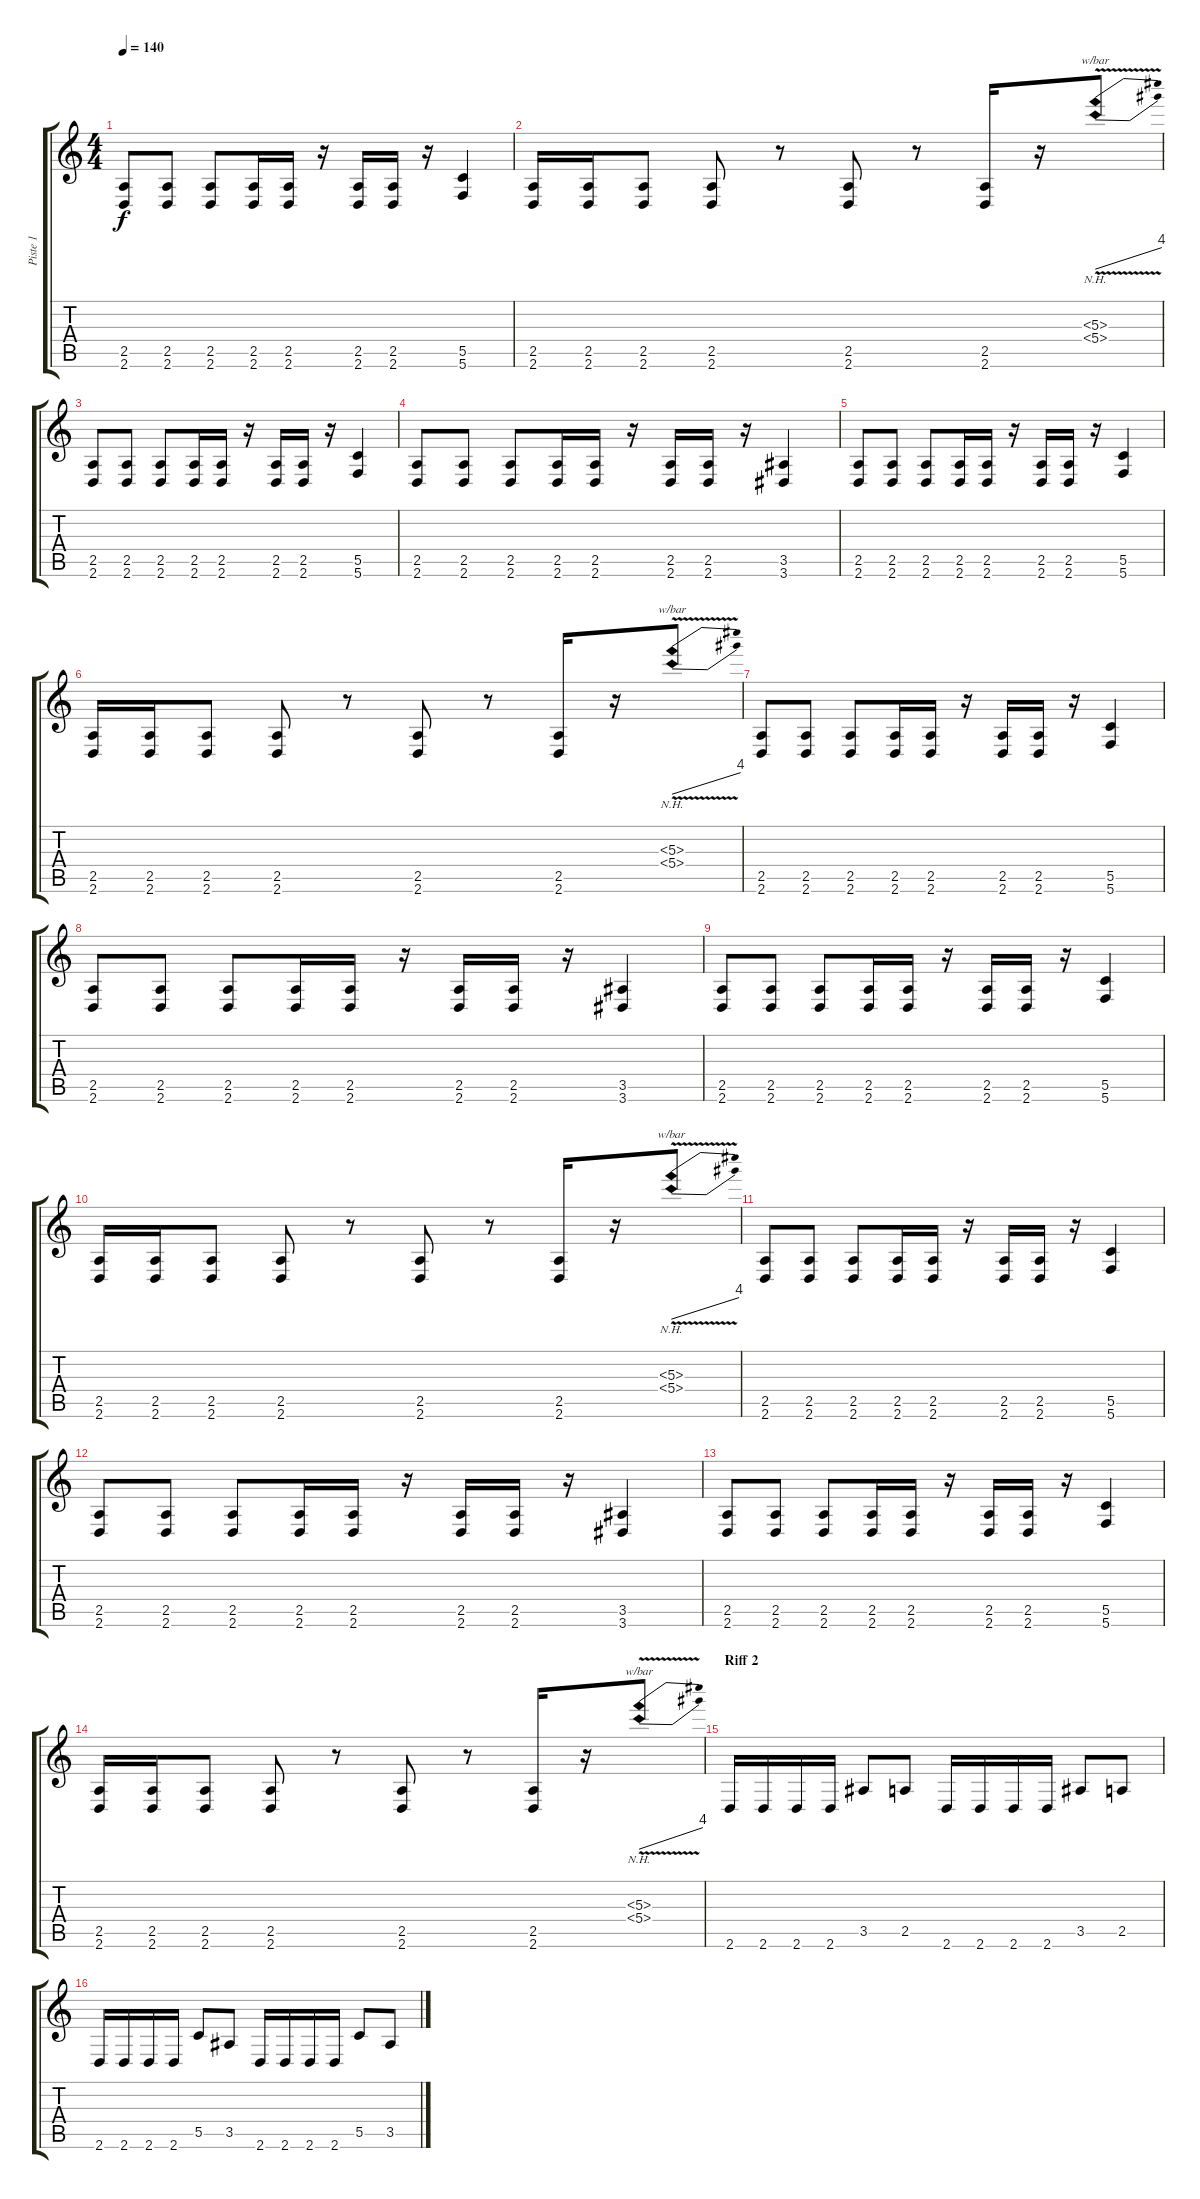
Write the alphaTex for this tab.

\track ("Piste 1" "Piste 1") {instrument distortionguitar}
\staff {score tabs}
\tuning (D4 A3 F3 C3 G2 C2) {hide}
\ts (4 4)
\tempo 140
\clef g2
\ks c
(2.5 2.6).8{dy f} (2.5 2.6).8 (2.5 2.6).8 (2.5 2.6).16 (2.5 2.6).16 r.16 (2.5 2.6).16 (2.5 2.6).16 r.16 (5.5 5.6).4 |
(2.5 2.6).16 (2.5 2.6).16 (2.5 2.6).8 (2.5 2.6).8 r.8 (2.5 2.6).8 r.8 (2.5 2.6).16 r.16 (5.3{nh v} 5.4{nh}).8{tbe (dive default 0 0 60 16)} |
(2.5 2.6).8 (2.5 2.6).8 (2.5 2.6).8 (2.5 2.6).16 (2.5 2.6).16 r.16 (2.5 2.6).16 (2.5 2.6).16 r.16 (5.5 5.6).4 |
(2.5 2.6).8 (2.5 2.6).8 (2.5 2.6).8 (2.5 2.6).16 (2.5 2.6).16 r.16 (2.5 2.6).16 (2.5 2.6).16 r.16 (3.5 3.6).4 |
(2.5 2.6).8 (2.5 2.6).8 (2.5 2.6).8 (2.5 2.6).16 (2.5 2.6).16 r.16 (2.5 2.6).16 (2.5 2.6).16 r.16 (5.5 5.6).4 |
(2.5 2.6).16 (2.5 2.6).16 (2.5 2.6).8 (2.5 2.6).8 r.8 (2.5 2.6).8 r.8 (2.5 2.6).16 r.16 (5.3{nh v} 5.4{nh}).8{tbe (dive default 0 0 60 16)} |
(2.5 2.6).8 (2.5 2.6).8 (2.5 2.6).8 (2.5 2.6).16 (2.5 2.6).16 r.16 (2.5 2.6).16 (2.5 2.6).16 r.16 (5.5 5.6).4 |
(2.5 2.6).8 (2.5 2.6).8 (2.5 2.6).8 (2.5 2.6).16 (2.5 2.6).16 r.16 (2.5 2.6).16 (2.5 2.6).16 r.16 (3.5 3.6).4 |
(2.5 2.6).8 (2.5 2.6).8 (2.5 2.6).8 (2.5 2.6).16 (2.5 2.6).16 r.16 (2.5 2.6).16 (2.5 2.6).16 r.16 (5.5 5.6).4 |
(2.5 2.6).16 (2.5 2.6).16 (2.5 2.6).8 (2.5 2.6).8 r.8 (2.5 2.6).8 r.8 (2.5 2.6).16 r.16 (5.3{nh v} 5.4{nh}).8{tbe (dive default 0 0 60 16)} |
(2.5 2.6).8 (2.5 2.6).8 (2.5 2.6).8 (2.5 2.6).16 (2.5 2.6).16 r.16 (2.5 2.6).16 (2.5 2.6).16 r.16 (5.5 5.6).4 |
(2.5 2.6).8 (2.5 2.6).8 (2.5 2.6).8 (2.5 2.6).16 (2.5 2.6).16 r.16 (2.5 2.6).16 (2.5 2.6).16 r.16 (3.5 3.6).4 |
(2.5 2.6).8 (2.5 2.6).8 (2.5 2.6).8 (2.5 2.6).16 (2.5 2.6).16 r.16 (2.5 2.6).16 (2.5 2.6).16 r.16 (5.5 5.6).4 |
(2.5 2.6).16 (2.5 2.6).16 (2.5 2.6).8 (2.5 2.6).8 r.8 (2.5 2.6).8 r.8 (2.5 2.6).16 r.16 (5.3{nh v} 5.4{nh}).8{tbe (dive default 0 0 60 16)} |
\section ("" "Riff 2")
2.6.16 2.6.16 2.6.16 2.6.16 3.5.8 2.5.8 2.6.16 2.6.16 2.6.16 2.6.16 3.5.8 2.5.8 |
2.6.16 2.6.16 2.6.16 2.6.16 5.5.8 3.5.8 2.6.16 2.6.16 2.6.16 2.6.16 5.5.8 3.5.8
